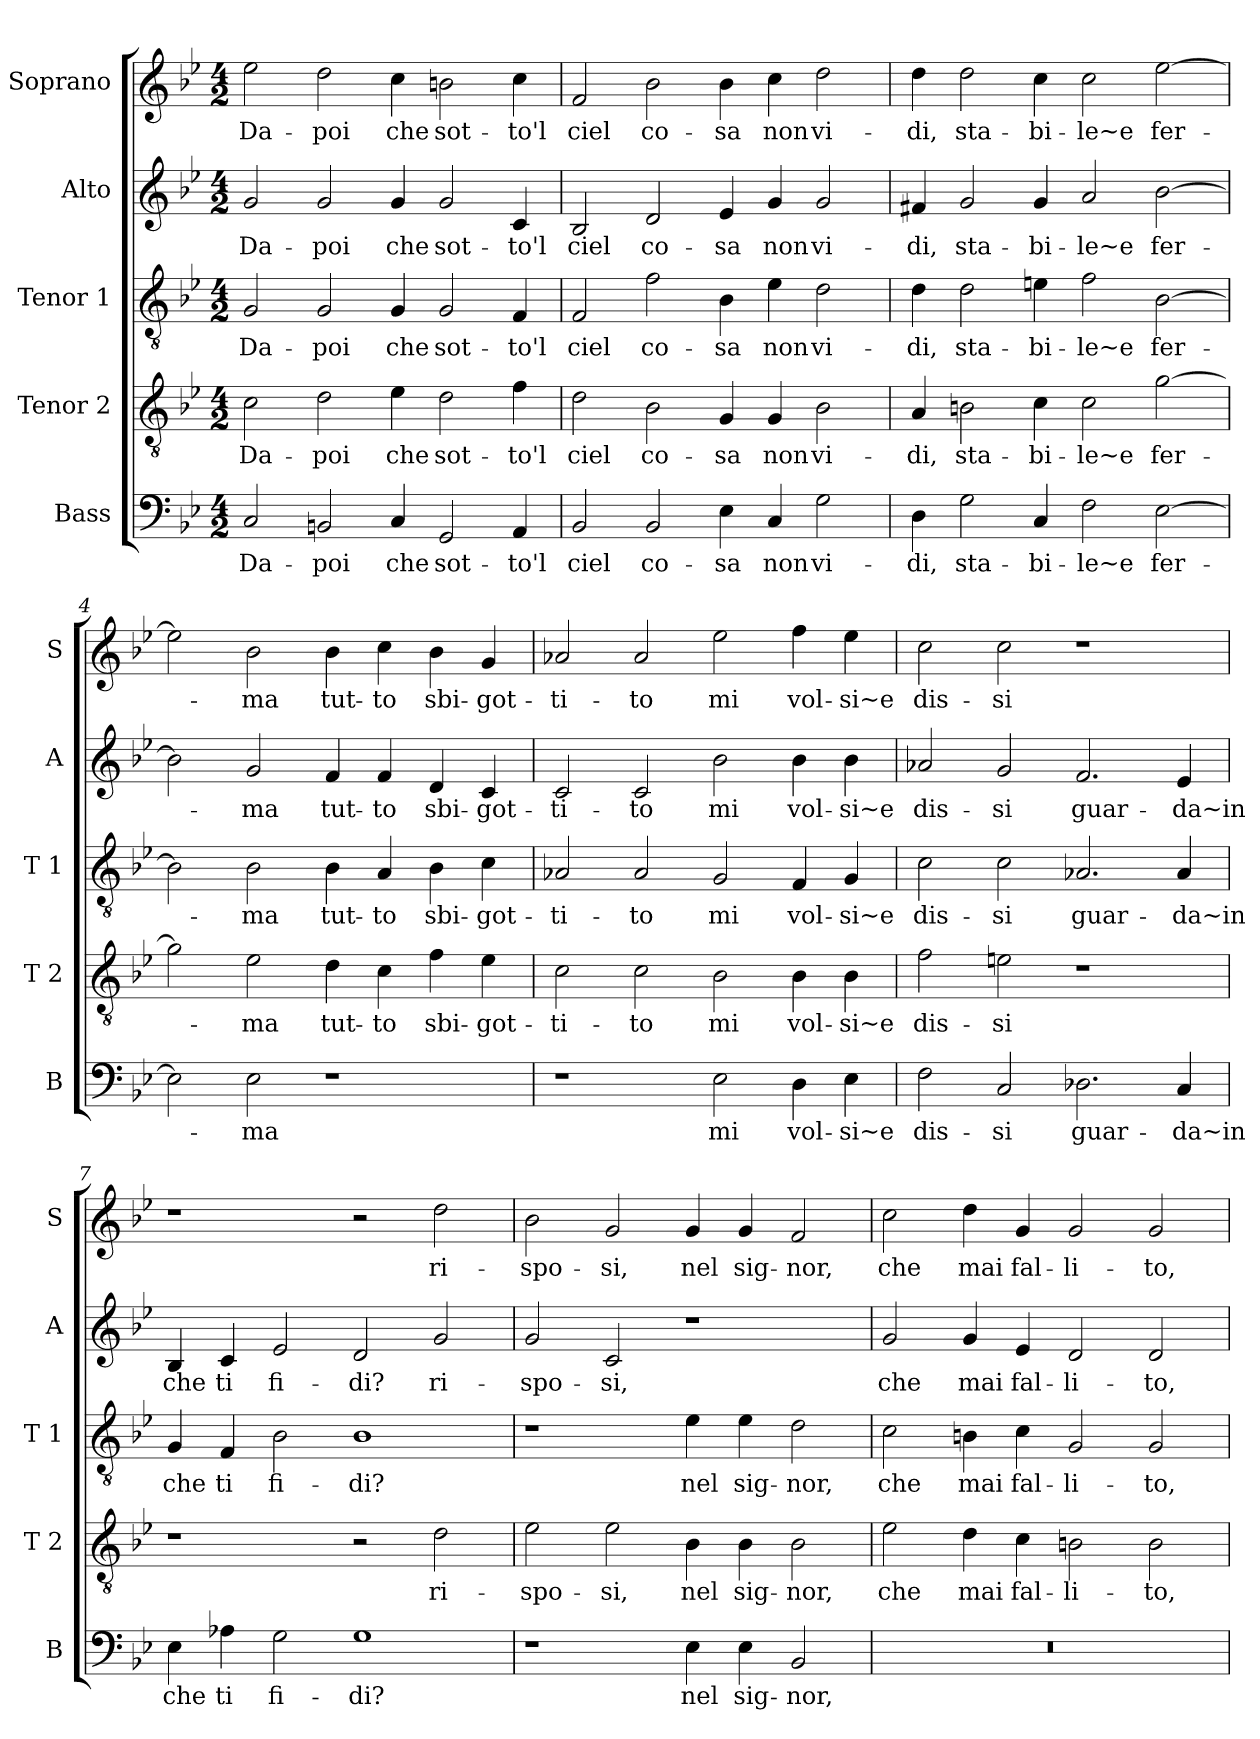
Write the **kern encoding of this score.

**kern	**text	**kern	**text	**kern	**text	**kern	**text	**kern	**text
*part5	*part5	*part4	*part4	*part3	*part3	*part2	*part2	*part1	*part1
*staff5	*staff5	*staff4	*staff4	*staff3	*staff3	*staff2	*staff2	*staff1	*staff1
*I"Bass	*	*I"Tenor 2	*	*I"Tenor 1	*	*I"Alto	*	*I"Soprano	*
*I'B	*	*I'T 2	*	*I'T 1	*	*I'A	*	*I'S	*
*clefF4	*	*clefGv2	*	*clefGv2	*	*clefG2	*	*clefG2	*
*k[b-e-]	*	*k[b-e-]	*	*k[b-e-]	*	*k[b-e-]	*	*k[b-e-]	*
*B-:	*	*B-:	*	*B-:	*	*B-:	*	*B-:	*
*M4/2	*	*M4/2	*	*M4/2	*	*M4/2	*	*M4/2	*
=1	=1	=1	=1	=1	=1	=1	=1	=1	=1
!	!LO:LY:b	!	!LO:LY:b	!	!LO:LY:b	!	!LO:LY:b	!	!LO:LY:b
2C/	Da-	2c\	Da-	2G/	Da-	2g/	Da-	2ee-\	Da-
!	!LO:LY:b	!	!LO:LY:b	!	!LO:LY:b	!	!LO:LY:b	!	!LO:LY:b
2BBn/	-poi	2d\	-poi	2G/	-poi	2g/	-poi	2dd\	-poi
!	!LO:LY:b	!	!LO:LY:b	!	!LO:LY:b	!	!LO:LY:b	!	!LO:LY:b
4C/	che	4e-\	che	4G/	che	4g/	che	4cc\	che
!	!LO:LY:b	!	!LO:LY:b	!	!LO:LY:b	!	!LO:LY:b	!	!LO:LY:b
2GG/	sot-	2d\	sot-	2G/	sot-	2g/	sot-	2bn\	sot-
!	!LO:LY:b	!	!LO:LY:b	!	!LO:LY:b	!	!LO:LY:b	!	!LO:LY:b
4AA/	-to'l	4f\	-to'l	4F/	-to'l	4c/	-to'l	4cc\	-to'l
=2	=2	=2	=2	=2	=2	=2	=2	=2	=2
!	!LO:LY:b	!	!LO:LY:b	!	!LO:LY:b	!	!LO:LY:b	!	!LO:LY:b
2BB-/	ciel	2d\	ciel	2F/	ciel	2B-/	ciel	2f/	ciel
!	!LO:LY:b	!	!LO:LY:b	!	!LO:LY:b	!	!LO:LY:b	!	!LO:LY:b
2BB-/	co-	2B-\	co-	2f\	co-	2d/	co-	2b-\	co-
!	!LO:LY:b	!	!LO:LY:b	!	!LO:LY:b	!	!LO:LY:b	!	!LO:LY:b
4E-\	-sa	4G/	-sa	4B-\	-sa	4e-/	-sa	4b-\	-sa
!	!LO:LY:b	!	!LO:LY:b	!	!LO:LY:b	!	!LO:LY:b	!	!LO:LY:b
4C/	non	4G/	non	4e-\	non	4g/	non	4cc\	non
!	!LO:LY:b	!	!LO:LY:b	!	!LO:LY:b	!	!LO:LY:b	!	!LO:LY:b
2G\	vi-	2B-\	vi-	2d\	vi-	2g/	vi-	2dd\	vi-
=3	=3	=3	=3	=3	=3	=3	=3	=3	=3
!	!LO:LY:b	!	!LO:LY:b	!	!LO:LY:b	!	!LO:LY:b	!	!LO:LY:b
4D\	-di,	4A/	-di,	4d\	-di,	4f#X/	-di,	4dd\	-di,
!	!LO:LY:b	!	!LO:LY:b	!	!LO:LY:b	!	!LO:LY:b	!	!LO:LY:b
2G\	sta-	2Bn\	sta-	2d\	sta-	2g/	sta-	2dd\	sta-
!	!LO:LY:b	!	!LO:LY:b	!	!LO:LY:b	!	!LO:LY:b	!	!LO:LY:b
4C/	-bi-	4c\	-bi-	4en\	-bi-	4g/	-bi-	4cc\	-bi-
!	!LO:LY:b	!	!LO:LY:b	!	!LO:LY:b	!	!LO:LY:b	!	!LO:LY:b
2F\	-le~e	2c\	-le~e	2f\	-le~e	2a/	-le~e	2cc\	-le~e
!	!LO:LY:b	!	!LO:LY:b	!	!LO:LY:b	!	!LO:LY:b	!	!LO:LY:b
[2E-\	fer-	[2g\	fer-	[2B-\	fer-	[2b-\	fer-	[2ee-\	fer-
!!LO:LB:g=z
=4	=4	=4	=4	=4	=4	=4	=4	=4	=4
2E-\]	.	2g\]	.	2B-\]	.	2b-\]	.	2ee-\]	.
!	!LO:LY:b	!	!LO:LY:b	!	!LO:LY:b	!	!LO:LY:b	!	!LO:LY:b
2E-\	-ma	2e-\	-ma	2B-\	-ma	2g/	-ma	2b-\	-ma
!	!	!	!LO:LY:b	!	!LO:LY:b	!	!LO:LY:b	!	!LO:LY:b
1r	.	4d\	tut-	4B-\	tut-	4f/	tut-	4b-\	tut-
!	!	!	!LO:LY:b	!	!LO:LY:b	!	!LO:LY:b	!	!LO:LY:b
.	.	4c\	-to	4A/	-to	4f/	-to	4cc\	-to
!	!	!	!LO:LY:b	!	!LO:LY:b	!	!LO:LY:b	!	!LO:LY:b
.	.	4f\	sbi-	4B-\	sbi-	4d/	sbi-	4b-\	sbi-
!	!	!	!LO:LY:b	!	!LO:LY:b	!	!LO:LY:b	!	!LO:LY:b
.	.	4e-\	-got-	4c\	-got-	4c/	-got-	4g/	-got-
=5	=5	=5	=5	=5	=5	=5	=5	=5	=5
!	!	!	!LO:LY:b	!	!LO:LY:b	!	!LO:LY:b	!	!LO:LY:b
1r	.	2c\	-ti-	2A-X/	-ti-	2c/	-ti-	2a-X/	-ti-
!	!	!	!LO:LY:b	!	!LO:LY:b	!	!LO:LY:b	!	!LO:LY:b
.	.	2c\	-to	2A-/	-to	2c/	-to	2a-/	-to
!	!LO:LY:b	!	!LO:LY:b	!	!LO:LY:b	!	!LO:LY:b	!	!LO:LY:b
2E-\	mi	2B-\	mi	2G/	mi	2b-\	mi	2ee-\	mi
!	!LO:LY:b	!	!LO:LY:b	!	!LO:LY:b	!	!LO:LY:b	!	!LO:LY:b
4D\	vol-	4B-\	vol-	4F/	vol-	4b-\	vol-	4ff\	vol-
!	!LO:LY:b	!	!LO:LY:b	!	!LO:LY:b	!	!LO:LY:b	!	!LO:LY:b
4E-\	-si~e	4B-\	-si~e	4G/	-si~e	4b-\	-si~e	4ee-\	-si~e
=6	=6	=6	=6	=6	=6	=6	=6	=6	=6
!	!LO:LY:b	!	!LO:LY:b	!	!LO:LY:b	!	!LO:LY:b	!	!LO:LY:b
2F\	dis-	2f\	dis-	2c\	dis-	2a-X/	dis-	2cc\	dis-
!	!LO:LY:b	!	!LO:LY:b	!	!LO:LY:b	!	!LO:LY:b	!	!LO:LY:b
2C/	-si	2en\	-si	2c\	-si	2g/	-si	2cc\	-si
!	!LO:LY:b	!	!	!	!LO:LY:b	!	!LO:LY:b	!	!
2.D-X\	guar-	1r	.	2.A-X/	guar-	2.f/	guar-	1r	.
!	!LO:LY:b	!	!	!	!LO:LY:b	!	!LO:LY:b	!	!
4C/	-da~in	.	.	4A-/	-da~in	4e-/	-da~in	.	.
=7	=7	=7	=7	=7	=7	=7	=7	=7	=7
!	!LO:LY:b	!	!	!	!LO:LY:b	!	!LO:LY:b	!	!
4E-\	che	1r	.	4G/	che	4B-/	che	1r	.
!	!LO:LY:b	!	!	!	!LO:LY:b	!	!LO:LY:b	!	!
4A-X\	ti	.	.	4F/	ti	4c/	ti	.	.
!	!LO:LY:b	!	!	!	!LO:LY:b	!	!LO:LY:b	!	!
2G\	fi-	.	.	2B-\	fi-	2e-/	fi-	.	.
!	!LO:LY:b	!	!	!	!LO:LY:b	!	!LO:LY:b	!	!
1G	-di?	2r	.	1B-	-di?	2d/	-di?	2r	.
!	!	!	!LO:LY:b	!	!	!	!LO:LY:b	!	!LO:LY:b
.	.	2d\	ri-	.	.	2g/	ri-	2dd\	ri-
!!LO:LB:g=z
=8	=8	=8	=8	=8	=8	=8	=8	=8	=8
!	!	!	!LO:LY:b	!	!	!	!LO:LY:b	!	!LO:LY:b
1r	.	2e-\	-spo-	1r	.	2g/	-spo-	2b-\	-spo-
!	!	!	!LO:LY:b	!	!	!	!LO:LY:b	!	!LO:LY:b
.	.	2e-\	-si,	.	.	2c/	-si,	2g/	-si,
!	!LO:LY:b	!	!LO:LY:b	!	!LO:LY:b	!	!	!	!LO:LY:b
4E-\	nel	4B-\	nel	4e-\	nel	1r	.	4g/	nel
!	!LO:LY:b	!	!LO:LY:b	!	!LO:LY:b	!	!	!	!LO:LY:b
4E-\	sig-	4B-\	sig-	4e-\	sig-	.	.	4g/	sig-
!	!LO:LY:b	!	!LO:LY:b	!	!LO:LY:b	!	!	!	!LO:LY:b
2BB-/	-nor,	2B-\	-nor,	2d\	-nor,	.	.	2f/	-nor,
=9	=9	=9	=9	=9	=9	=9	=9	=9	=9
!	!	!	!LO:LY:b	!	!LO:LY:b	!	!LO:LY:b	!	!LO:LY:b
0r	.	2e-\	che	2c\	che	2g/	che	2cc\	che
!	!	!	!LO:LY:b	!	!LO:LY:b	!	!LO:LY:b	!	!LO:LY:b
.	.	4d\	mai	4Bn\	mai	4g/	mai	4dd\	mai
!	!	!	!LO:LY:b	!	!LO:LY:b	!	!LO:LY:b	!	!LO:LY:b
.	.	4c\	fal-	4c\	fal-	4e-/	fal-	4g/	fal-
!	!	!	!LO:LY:b	!	!LO:LY:b	!	!LO:LY:b	!	!LO:LY:b
.	.	2Bn\	-li-	2G/	-li-	2d/	-li-	2g/	-li-
!	!	!	!LO:LY:b	!	!LO:LY:b	!	!LO:LY:b	!	!LO:LY:b
.	.	2B\	-to,	2G/	-to,	2d/	-to,	2g/	-to,
=	=	=	=	=	=	=	=	=	=
*-	*-	*-	*-	*-	*-	*-	*-	*-	*-
